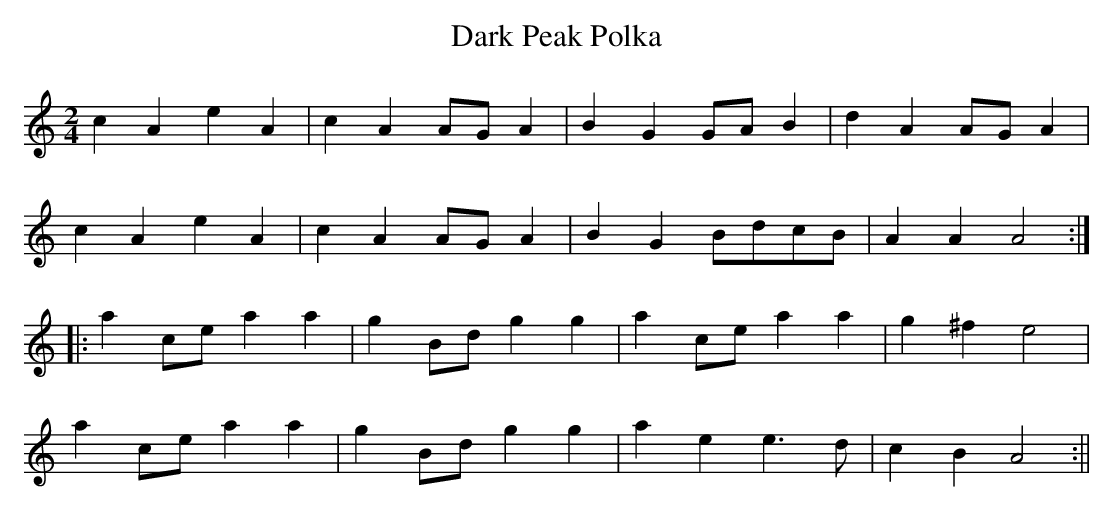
X:1
T:Dark Peak Polka
M:2/4
L:1/8
K:Am
c2 A2 e2 A2|c2 A2 AG A2|B2 G2 GA B2|d2 A2 AG A2|
c2 A2 e2 A2|c2 A2 AG A2|B2 G2 BdcB|A2 A2 A4:|
|:a2 ce a2 a2|g2 Bd g2 g2|a2 ce a2 a2|g2 ^f2 e4|
a2 ce a2 a2|g2 Bd g2 g2|a2 e2 e3 d|c2 B2 A4:||
